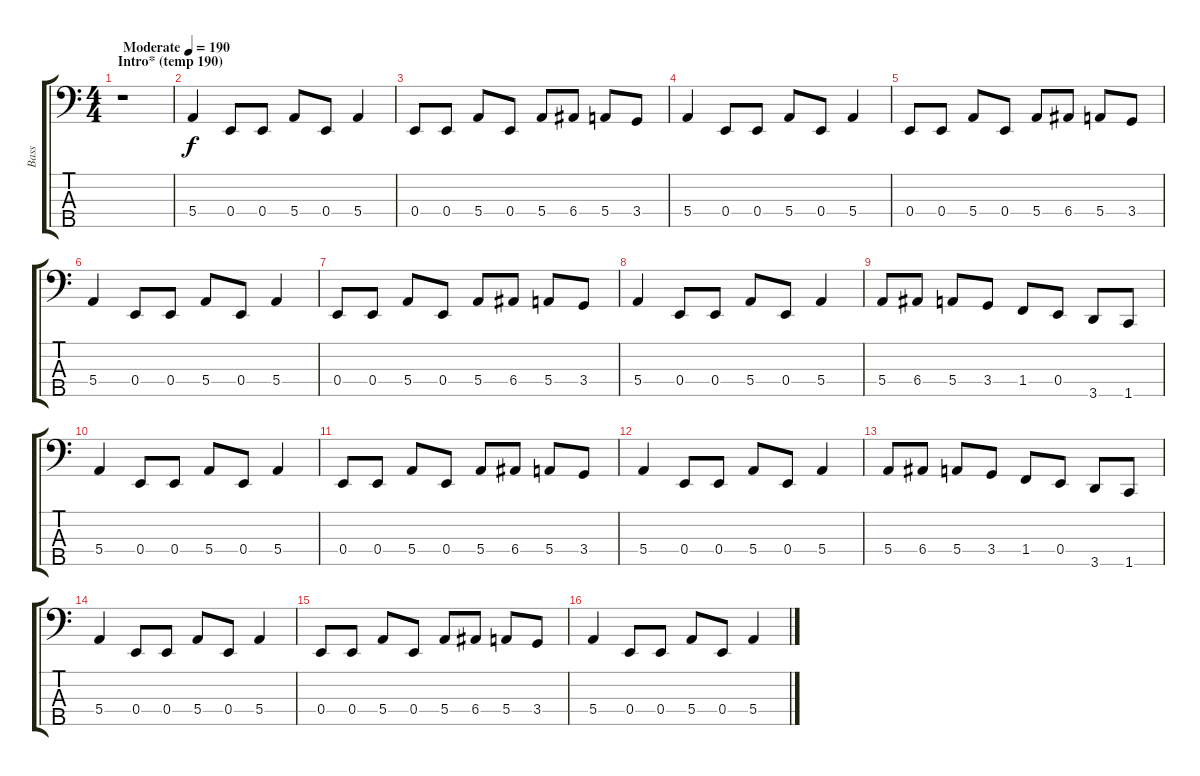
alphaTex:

\track ("Bass" "Bass") {instrument electricbassfinger}
\staff {score tabs}
\tuning (G2 D2 A1 E1 B0) {hide}
\ts (4 4)
\section ("" "Intro* (temp 190)")
\tempo (190 "Moderate")
\clef f4
\ks c
r.1{dy f instrument electricbassfinger} |
5.4.4 0.4.8 0.4.8 5.4.8 0.4.8 5.4.4 |
0.4.8 0.4.8 5.4.8 0.4.8 5.4.8 6.4.8 5.4.8 3.4.8 |
5.4.4 0.4.8 0.4.8 5.4.8 0.4.8 5.4.4 |
0.4.8 0.4.8 5.4.8 0.4.8 5.4.8 6.4.8 5.4.8 3.4.8 |
5.4.4 0.4.8 0.4.8 5.4.8 0.4.8 5.4.4 |
0.4.8 0.4.8 5.4.8 0.4.8 5.4.8 6.4.8 5.4.8 3.4.8 |
5.4.4 0.4.8 0.4.8 5.4.8 0.4.8 5.4.4 |
5.4.8 6.4.8 5.4.8 3.4.8 1.4.8 0.4.8 3.5.8 1.5.8 |
5.4.4 0.4.8 0.4.8 5.4.8 0.4.8 5.4.4 |
0.4.8 0.4.8 5.4.8 0.4.8 5.4.8 6.4.8 5.4.8 3.4.8 |
5.4.4 0.4.8 0.4.8 5.4.8 0.4.8 5.4.4 |
5.4.8 6.4.8 5.4.8 3.4.8 1.4.8 0.4.8 3.5.8 1.5.8 |
5.4.4 0.4.8 0.4.8 5.4.8 0.4.8 5.4.4 |
0.4.8 0.4.8 5.4.8 0.4.8 5.4.8 6.4.8 5.4.8 3.4.8 |
5.4.4 0.4.8 0.4.8 5.4.8 0.4.8 5.4.4
